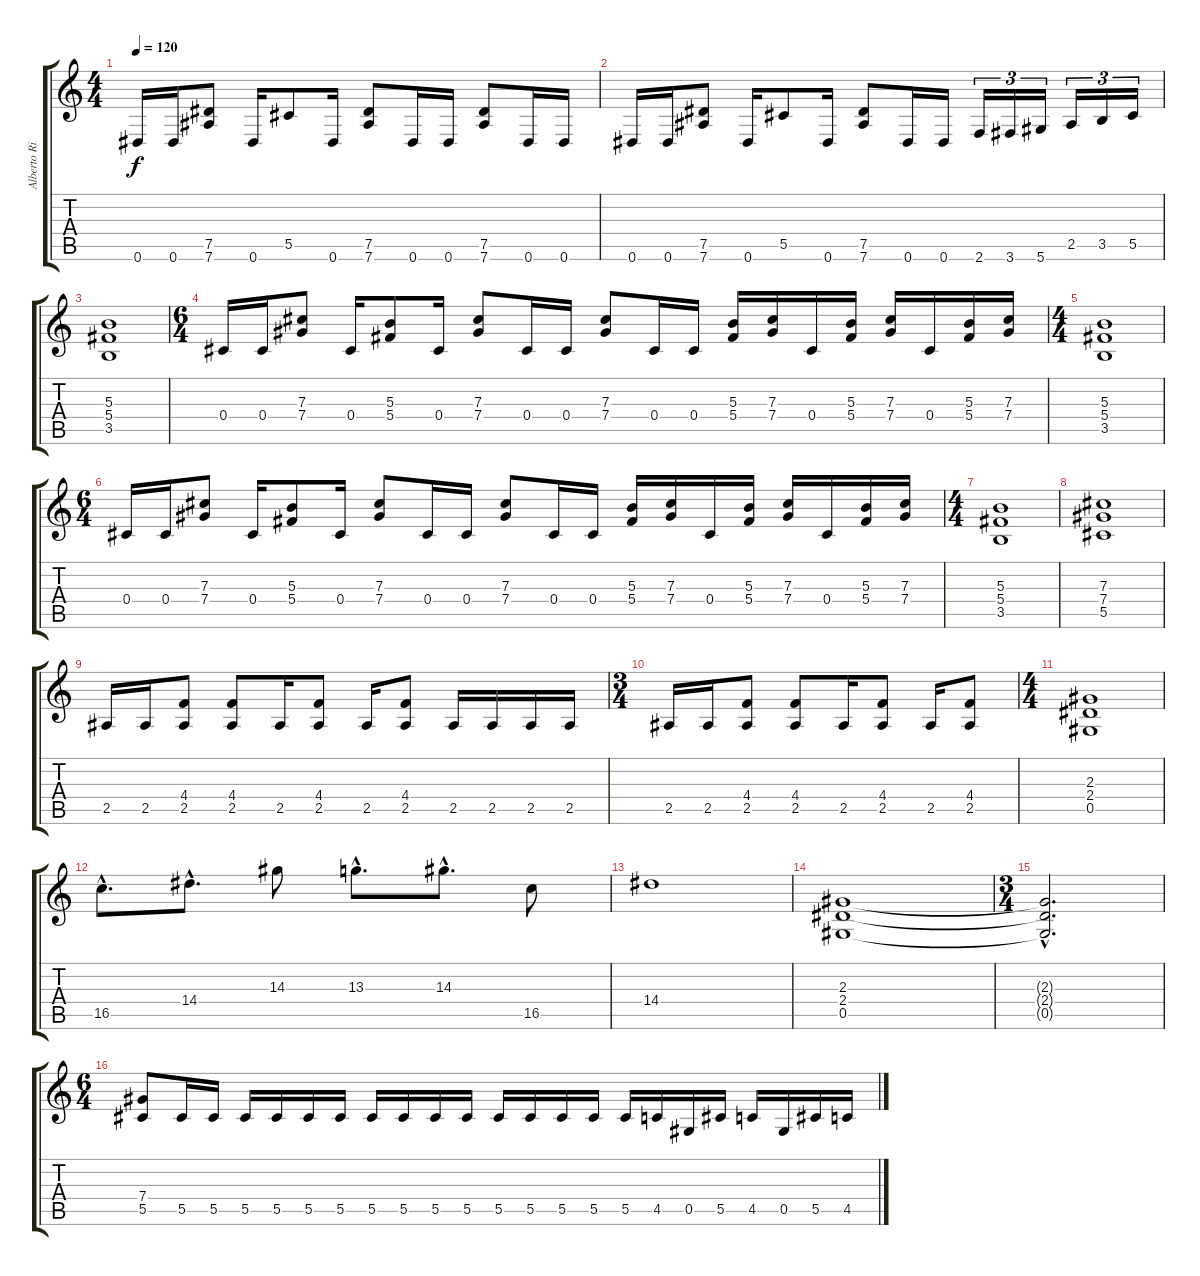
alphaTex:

\track ("Alberto Rionda" "Alberto Ri") {instrument distortionguitar}
\staff {score tabs}
\tuning (Eb4 Bb3 Gb3 Db3 Ab2 Eb2) {hide}
\ts (4 4)
\tempo 120
\clef g2
\ks c
0.6.16{dy f} 0.6.16 (7.5 7.6).8 0.6.16 5.5.8 0.6.16 (7.5 7.6).8 0.6.16 0.6.16 (7.5 7.6).8 0.6.16 0.6.16 |
0.6.16 0.6.16 (7.5 7.6).8 0.6.16 5.5.8 0.6.16 (7.5 7.6).8 0.6.16 0.6.16 2.6.16{tu (3 2)} 3.6.16{tu (3 2)} 5.6.16{tu (3 2)} 2.5.16{tu (3 2)} 3.5.16{tu (3 2)} 5.5.16{tu (3 2)} |
(5.3 5.4 3.5).1 |
\ts (6 4)
0.4.16 0.4.16 (7.3 7.4).8 0.4.16 (5.3 5.4).8 0.4.16 (7.3 7.4).8 0.4.16 0.4.16 (7.3 7.4).8 0.4.16 0.4.16 (5.3 5.4).16 (7.3 7.4).16 0.4.16 (5.3 5.4).16 (7.3 7.4).16 0.4.16 (5.3 5.4).16 (7.3 7.4).16 |
\ts (4 4)
(5.3 5.4 3.5).1 |
\ts (6 4)
0.4.16 0.4.16 (7.3 7.4).8 0.4.16 (5.3 5.4).8 0.4.16 (7.3 7.4).8 0.4.16 0.4.16 (7.3 7.4).8 0.4.16 0.4.16 (5.3 5.4).16 (7.3 7.4).16 0.4.16 (5.3 5.4).16 (7.3 7.4).16 0.4.16 (5.3 5.4).16 (7.3 7.4).16 |
\ts (4 4)
(5.3 5.4 3.5).1 |
(7.3 7.4 5.5).1 |
2.5.16 2.5.16 (4.4 2.5).8 (4.4 2.5).8 2.5.16 (4.4 2.5).8 2.5.16 (4.4 2.5).8 2.5.16 2.5.16 2.5.16 2.5.16 |
\ts (3 4)
2.5.16 2.5.16 (4.4 2.5).8 (4.4 2.5).8 2.5.16 (4.4 2.5).8 2.5.16 (4.4 2.5).8 |
\ts (4 4)
(2.3 2.4 0.5).1 |
16.5{hac}.8{d} 14.4{hac}.8{d} 14.3.8 13.3{hac}.8{d} 14.3{hac}.8{d} 16.5.8 |
14.4.1 |
(2.3 2.4 0.5).1 |
\ts (3 4)
(2.3{hac t} 2.4{hac t} 0.5{hac t}).2{d} |
\ts (6 4)
(7.4 5.5).8 5.5.16 5.5.16 5.5.16 5.5.16 5.5.16 5.5.16 5.5.16 5.5.16 5.5.16 5.5.16 5.5.16 5.5.16 5.5.16 5.5.16 5.5.16 4.5.16 0.5.16 5.5.16 4.5.16 0.5.16 5.5.16 4.5.16
